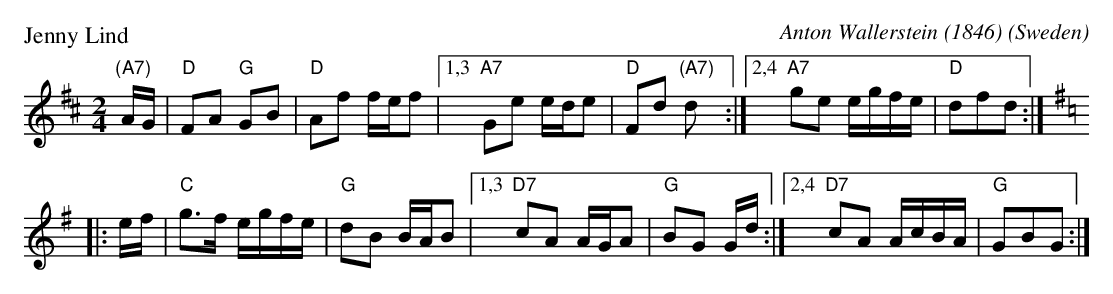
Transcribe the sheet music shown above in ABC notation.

X:1
P: Jenny Lind
C: Anton Wallerstein (1846)
O: Sweden
M: 2/4
L: 1/16
K: D
"(A7)"AG \
| "D"F2A2 "G"G2B2 | "D"A2f2 fef2 |1,3 "A7"G2e2 ede2 | "D"F2d2 "(A7)"d2 \
                                :|2,4 "A7"g2e2 egfe | "D"d2f2d2 :|[K:=c]
K: G
|: ef \
| "C"g3f egfe | "G"d2B2 BAB2 |1,3 "D7"c2A2 AGA2 | "G"B2G2 Gd \
                            :|2,4 "D7"c2A2 AcBA | "G"G2B2G2 :|
